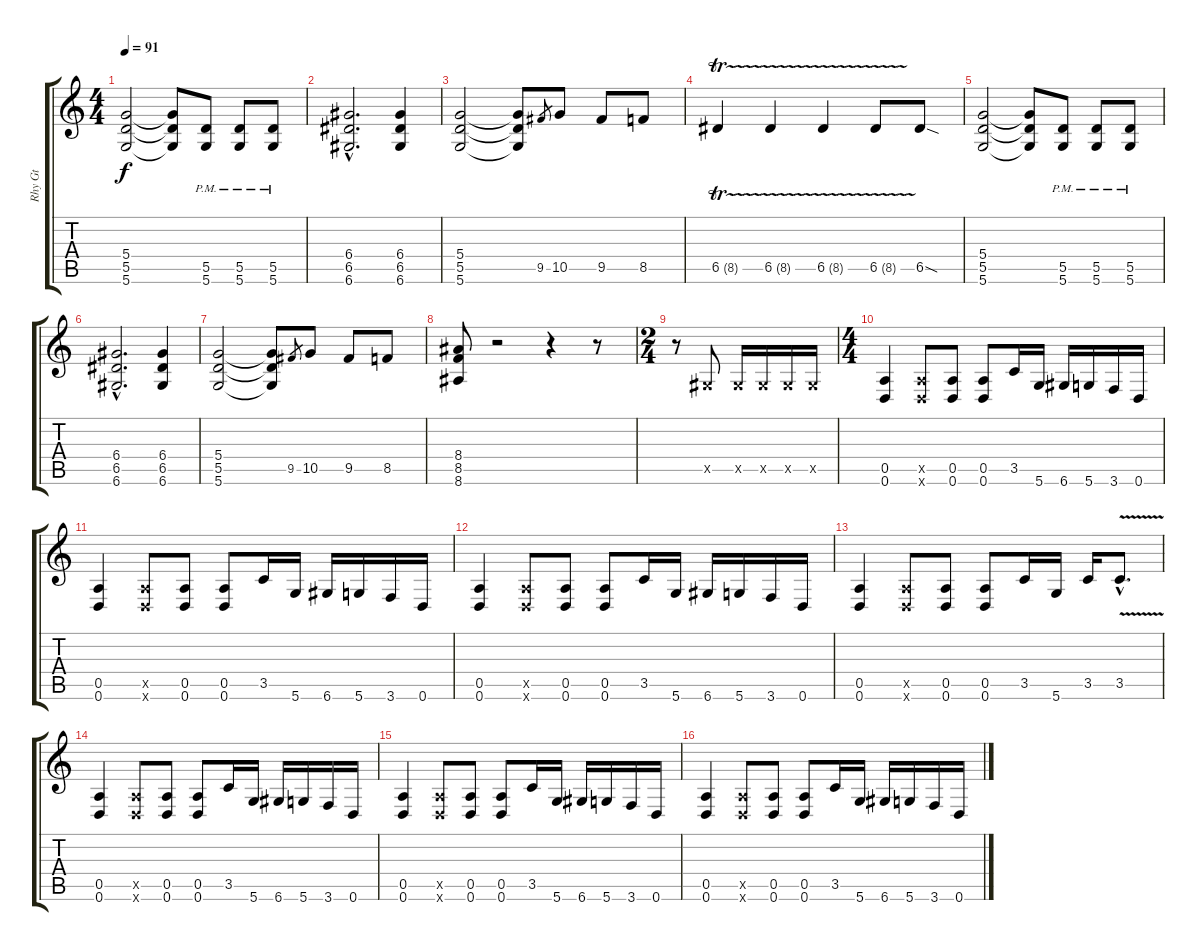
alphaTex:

\track ("Rhy Gt" "Rhy Gt") {instrument distortionguitar}
\staff {score tabs}
\tuning (E4 B3 G3 D3 A2 D2) {hide}
\ts (4 4)
\tempo 91
\clef g2
\ks c
(5.4 5.5 5.6).2{dy f instrument distortionguitar} (5.4{t} 5.5{t} 5.6{t}).8 (5.5{pm} 5.6{pm}).8 (5.5{pm} 5.6{pm}).8 (5.5{pm} 5.6{pm}).8 |
(6.4{hac} 6.5{hac} 6.6{hac}).2{d} (6.4 6.5 6.6).4 |
(5.4 5.5 5.6).2 (5.4{t} 5.5{t} 5.6{t}).8 9.5.8{gr} 10.5.8 9.5.8 8.5.8 |
6.5{tr (8 16)}.4{volume 7} 6.5{tr (8 32)}.4 6.5{tr (8 32)}.4{volume 16} 6.5{tr (8 32)}.8 6.5{sod}.8 |
(5.4 5.5 5.6).2 (5.4{t} 5.5{t} 5.6{t}).8 (5.5{pm} 5.6{pm}).8 (5.5{pm} 5.6{pm}).8 (5.5{pm} 5.6{pm}).8 |
(6.4{hac} 6.5{hac} 6.6{hac}).2{d} (6.4 6.5 6.6).4 |
(5.4 5.5 5.6).2 (5.4{t} 5.5{t} 5.6{t}).8 9.5.8{gr} 10.5.8 9.5.8 8.5.8 |
(8.4 8.5 8.6).8 r.2 r.4 r.8 |
\ts (2 4)
r.8 -1.5{x}.8 -1.5{x}.16 -1.5{x}.16 -1.5{x}.16 -1.5{x}.16 |
\ts (4 4)
(0.5 0.6).4 (0.5{x} 0.6{x}).8 (0.5 0.6).8 (0.5 0.6).8 3.5.16 5.6.16 6.6.16 5.6.16 3.6.16 0.6.16 |
(0.5 0.6).4 (0.5{x} 0.6{x}).8 (0.5 0.6).8 (0.5 0.6).8 3.5.16 5.6.16 6.6.16 5.6.16 3.6.16 0.6.16 |
(0.5 0.6).4 (0.5{x} 0.6{x}).8 (0.5 0.6).8 (0.5 0.6).8 3.5.16 5.6.16 6.6.16 5.6.16 3.6.16 0.6.16 |
(0.5 0.6).4 (0.5{x} 0.6{x}).8 (0.5 0.6).8 (0.5 0.6).8 3.5.16 5.6.16 3.5.16 3.5{v hac}.8{d} |
(0.5 0.6).4 (0.5{x} 0.6{x}).8 (0.5 0.6).8 (0.5 0.6).8 3.5.16 5.6.16 6.6.16 5.6.16 3.6.16 0.6.16 |
(0.5 0.6).4 (0.5{x} 0.6{x}).8 (0.5 0.6).8 (0.5 0.6).8 3.5.16 5.6.16 6.6.16 5.6.16 3.6.16 0.6.16 |
(0.5 0.6).4 (0.5{x} 0.6{x}).8 (0.5 0.6).8 (0.5 0.6).8 3.5.16 5.6.16 6.6.16 5.6.16 3.6.16 0.6.16
